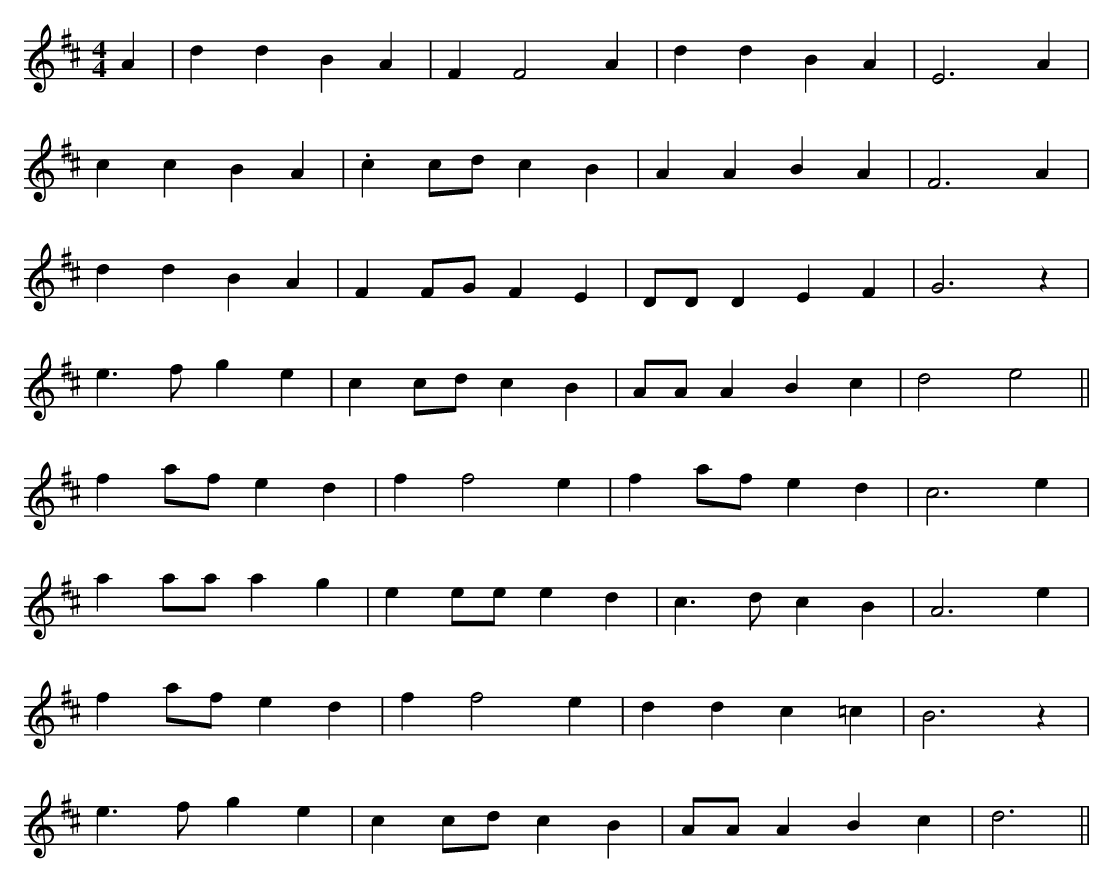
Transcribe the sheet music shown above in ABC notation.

X:1
M:4/4
K:D
A2|d2 d2 B2 A2|F2 F4 A2|d2 d2 B2 A2|E6 A2|
c2 c2 B2 A2|.c2 cd c2 B2|A2 A2 B2 A2|F6 A2|
d2 d2 B2 A2|F2 FG F2 E2|DD D2 E2 F2|G6 z2|
e3f g2 e2|c2 cd c2 B2|AA A2 B2 c2|d4 e4||
f2 af e2 d2|f2 f4 e2|f2 af e2 d2|c6 e2|
a2 aa a2 g2|e2 ee e2 d2|c3 d c2 B2|A6 e2|
f2 af e2 d2|f2 f4 e2|d2 d2 c2 =c2|B6 z2|
e3f g2 e2|c2 cd c2 B2|AA A2 B2 c2|d6||
